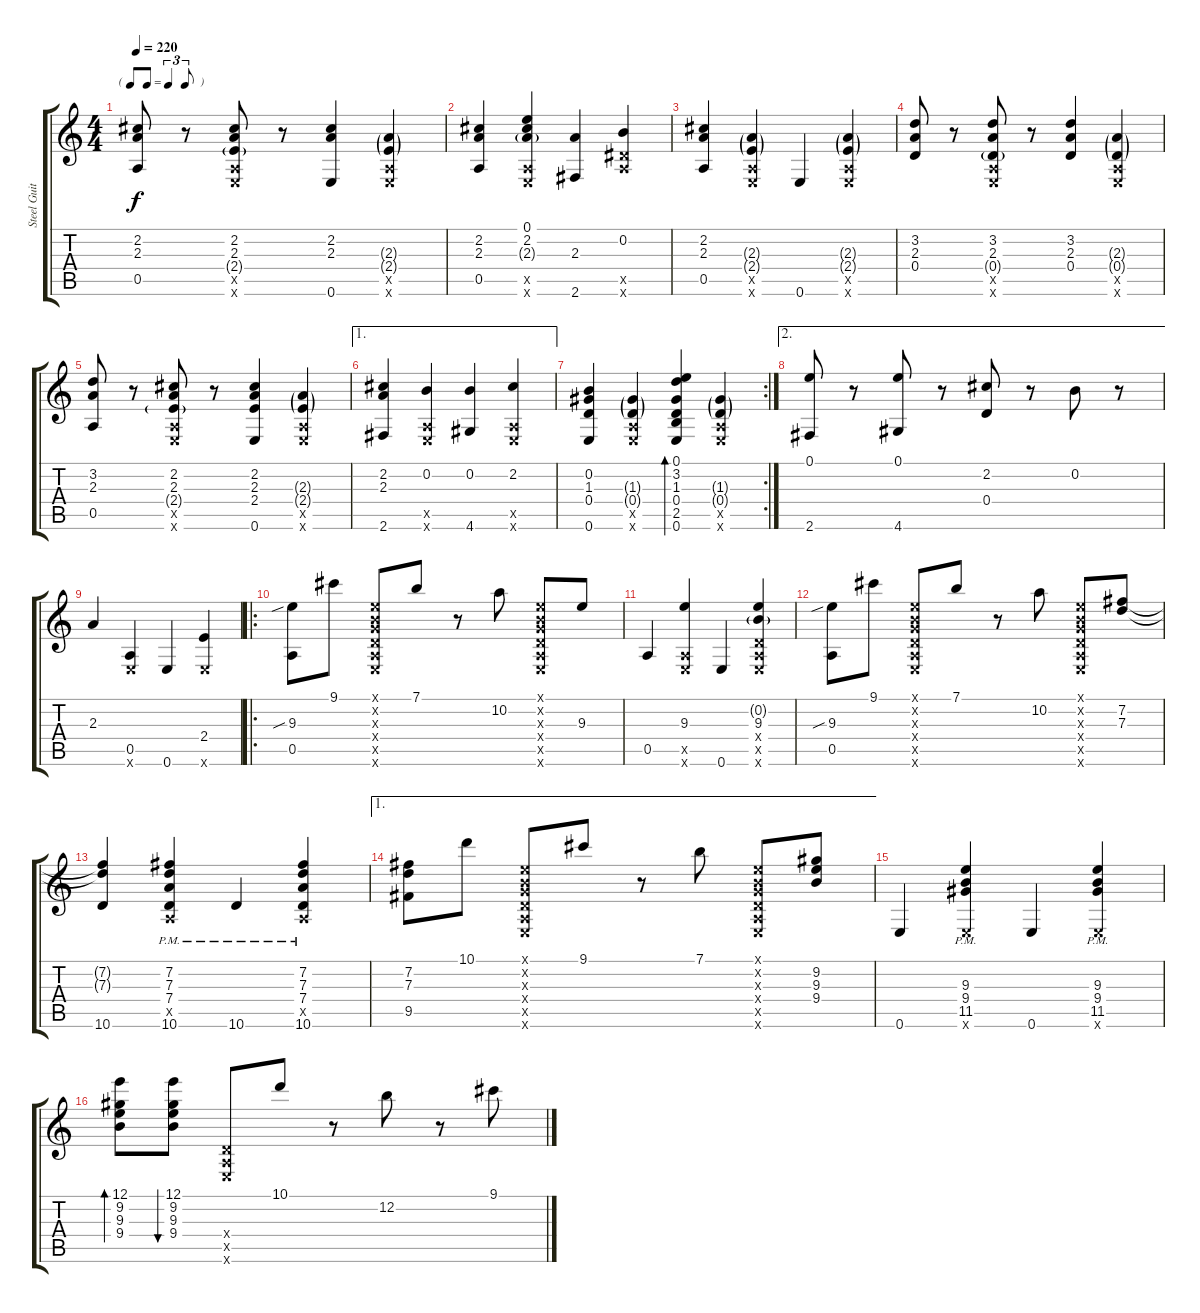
\track ("Steel Guitar" "Steel Guit") {instrument acousticguitarsteel}
\staff {score tabs}
\tuning (E4 B3 G3 D3 A2 E2) {hide}
\ts (4 4)
\tf triplet8th
\tempo 220
\clef g2
\ks c
(2.2 2.3 0.5).8{dy f} r.8 (2.2 2.3 2.4{g} 0.5{x} 0.6{x}).8 r.8 (2.2 2.3 0.6).4 (2.3{g} 2.4{g} 0.5{x} 0.6{x}).4 |
(2.2 2.3 0.5).4 (0.1 2.2 2.3{g} 0.5{x} 0.6{x}).4 (2.3 2.6).4 (0.2 0.5{x} 11.6{x}).4 |
(2.2 2.3 0.5).4 (2.3{g} 2.4{g} 0.5{x} 0.6{x}).4 0.6.4 (2.3{g} 2.4{g} 0.5{x} 0.6{x}).4 |
(3.2 2.3 0.4).8 r.8 (3.2 2.3 0.4{g} 0.5{x} 0.6{x}).8 r.8 (3.2 2.3 0.4).4 (2.3{g} 0.4{g} 0.5{x} 0.6{x}).4 |
(3.2 2.3 0.5).8 r.8 (2.2 2.3 2.4{g} 0.5{x} 0.6{x}).8 r.8 (2.2 2.3 2.4 0.6).4 (2.3{g} 2.4{g} 0.5{x} 0.6{x}).4 |
\ae 1
(2.2 2.3 2.6).4 (0.2 0.5{x} 0.6{x}).4 (0.2 4.6).4 (2.2 0.5{x} 0.6{x}).4 |
\rc 2
(0.2 1.3 0.4 0.6).4 (1.3{g} 0.4{g} 0.5{x} 0.6{x}).4 (0.1 3.2 1.3 0.4 2.5 0.6).4{bd 240} (1.3{g} 0.4{g} 0.5{x} 0.6{x}).4 |
\ae 2
(0.1 2.6).8 r.8 (0.1 4.6).8 r.8 (2.2 0.4).8 r.8 0.2.8 r.8 |
2.3.4 (0.5 0.6{x}).4 0.6.4 (2.4 0.6{x}).4 |
\ro
(9.3{sib} 0.5).8 9.1.8 (0.1{x} 0.2{x} 0.3{x} 0.4{x} 0.5{x} 0.6{x}).8 7.1.8 r.8 10.2.8 (0.1{x} 0.2{x} 0.3{x} 0.4{x} 0.5{x} 0.6{x}).8 9.3.8 |
0.5.4 (9.3 0.5{x} 0.6{x}).4 0.6.4 (0.2{g} 9.3 0.4{x} 0.5{x} 0.6{x}).4 |
(9.3{sib} 0.5).8 9.1.8 (0.1{x} 0.2{x} 0.3{x} 0.4{x} 0.5{x} 0.6{x}).8 7.1.8 r.8 10.2.8 (0.1{x} 0.2{x} 0.3{x} 0.4{x} 0.5{x} 0.6{x}).8 (7.2 7.3).8 |
(7.2{t} 7.3{t} 10.6).4 (7.2{pm} 7.3{pm} 7.4{pm} 0.5{pm x} 10.6{pm}).4 10.6{pm}.4 (7.2{pm} 7.3{pm} 7.4{pm} 0.5{pm x} 10.6{pm}).4 |
\ae 1
(7.2 7.3 9.5).8 10.1.8 (0.1{x} 0.2{x} 0.3{x} 0.4{x} 0.5{x} 0.6{x}).8 9.1.8 r.8 7.1.8 (0.1{x} 0.2{x} 0.3{x} 0.4{x} 0.5{x} 0.6{x}).8 (9.2 9.3 9.4).8 |
0.6.4 (9.3{pm} 9.4 11.5 0.6{x}).4 0.6.4 (9.3{pm} 9.4 11.5 0.6{x}).4 |
(12.1 9.2 9.3 9.4).8{bd 240} (12.1 9.2 9.3 9.4).8{bu 240} (0.4{x} 0.5{x} 0.6{x}).8 10.1.8 r.8 12.2.8 r.8 9.1.8
